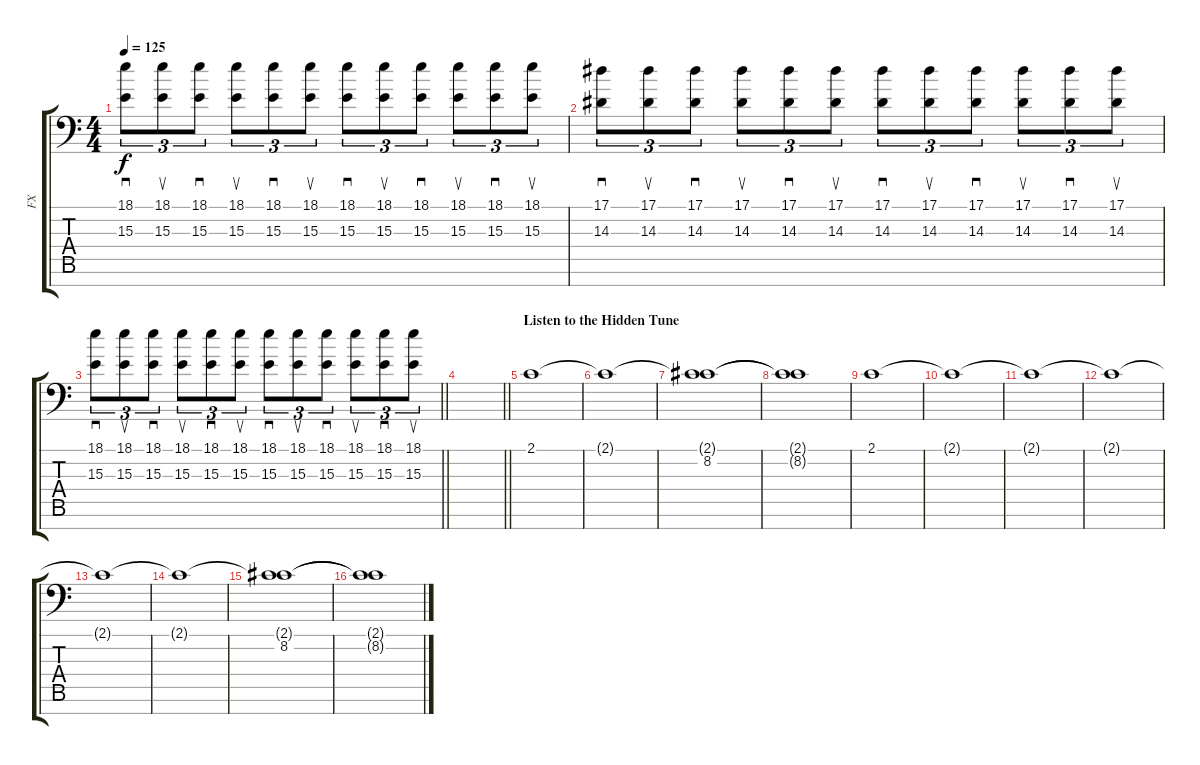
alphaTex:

\track ("FX" "FX") {instrument fx7echoes}
\staff {score tabs}
\tuning (Bb3 F3 Db3 Ab2 Eb2 Bb1 F1) {hide}
\ts (4 4)
\tempo 125
\clef f4
\ks c
(18.1 15.3).8{sd tu (3 2) dy f} (18.1 15.3).8{su tu (3 2)} (18.1 15.3).8{sd tu (3 2)} (18.1 15.3).8{su tu (3 2)} (18.1 15.3).8{sd tu (3 2)} (18.1 15.3).8{su tu (3 2)} (18.1 15.3).8{sd tu (3 2)} (18.1 15.3).8{su tu (3 2)} (18.1 15.3).8{sd tu (3 2)} (18.1 15.3).8{su tu (3 2)} (18.1 15.3).8{sd tu (3 2)} (18.1 15.3).8{su tu (3 2)} |
(17.1 14.3).8{sd tu (3 2)} (17.1 14.3).8{su tu (3 2)} (17.1 14.3).8{sd tu (3 2)} (17.1 14.3).8{su tu (3 2)} (17.1 14.3).8{sd tu (3 2)} (17.1 14.3).8{su tu (3 2)} (17.1 14.3).8{sd tu (3 2)} (17.1 14.3).8{su tu (3 2)} (17.1 14.3).8{sd tu (3 2)} (17.1 14.3).8{su tu (3 2)} (17.1 14.3).8{sd tu (3 2)} (17.1 14.3).8{su tu (3 2)} |
\barLineRight lightlight
(18.1 15.3).8{sd tu (3 2)} (18.1 15.3).8{su tu (3 2)} (18.1 15.3).8{sd tu (3 2)} (18.1 15.3).8{su tu (3 2)} (18.1 15.3).8{sd tu (3 2)} (18.1 15.3).8{su tu (3 2)} (18.1 15.3).8{sd tu (3 2)} (18.1 15.3).8{su tu (3 2)} (18.1 15.3).8{sd tu (3 2)} (18.1 15.3).8{su tu (3 2)} (18.1 15.3).8{sd tu (3 2)} (18.1 15.3).8{su tu (3 2)} |
\barLineRight lightlight
|
\section ("" "Listen to the Hidden Tune")
2.1.1{volume 5} |
2.1{t}.1 |
(2.1{t} 8.2).1 |
(2.1{t} 8.2{t}).1 |
2.1.1 |
2.1{t}.1 |
2.1{t}.1 |
2.1{t}.1 |
2.1{t}.1 |
2.1{t}.1 |
(2.1{t} 8.2).1 |
(2.1{t} 8.2{t}).1
